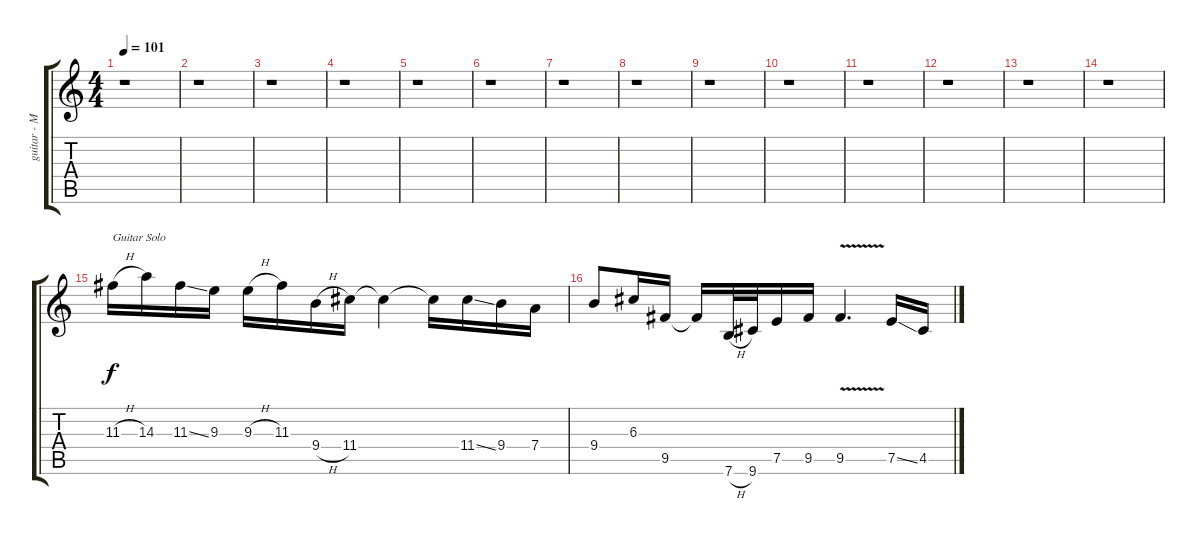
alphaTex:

\track ("guitar - Marty Friedman" "guitar - M") {instrument distortionguitar}
\staff {score tabs}
\tuning (E4 B3 G3 D3 A2 E2) {hide}
\ts (4 4)
\tempo 101
\clef g2
\ks c
r.1{dy f} |
r.1 |
r.1 |
r.1 |
r.1 |
r.1 |
r.1 |
r.1 |
r.1 |
r.1 |
r.1 |
r.1 |
r.1 |
r.1 |
11.3{h}.16{txt "Guitar Solo"} 14.3.16 11.3{ss}.16 9.3.16 9.3{h}.16 11.3.16 9.4{h}.16 11.4.16 11.4{t}.4 11.4{t}.16 11.4{ss}.16 9.4.16 7.4.16 |
9.4.8 6.3.16 9.5.16 9.5{t}.16 7.6{h}.32 9.6.32 7.5.16 9.5.16 9.5{v}.4{d} 7.5{ss}.16 4.5.16
